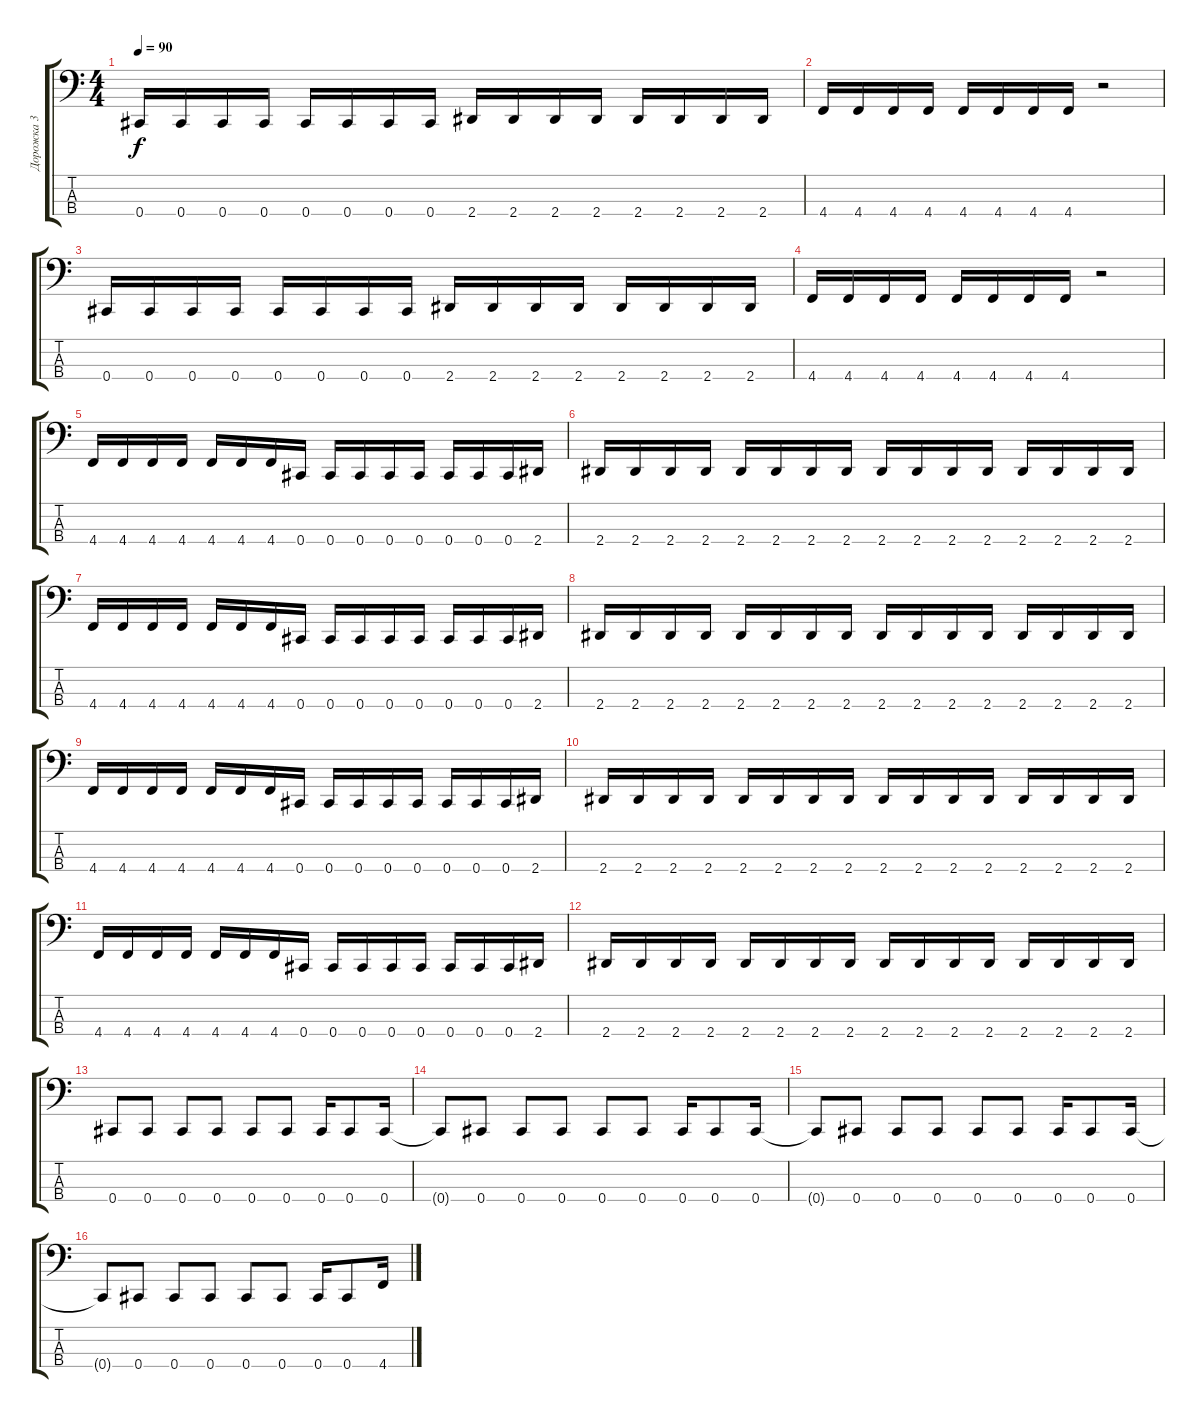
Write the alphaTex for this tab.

\track ("Дорожка 3" "Дорожка 3") {instrument electricbassfinger}
\staff {score tabs}
\tuning (Gb2 Db2 Ab1 Db1) {hide}
\ts (4 4)
\tempo 90
\clef f4
\ks c
0.4.16{dy f} 0.4.16 0.4.16 0.4.16 0.4.16 0.4.16 0.4.16 0.4.16 2.4.16 2.4.16 2.4.16 2.4.16 2.4.16 2.4.16 2.4.16 2.4.16 |
4.4.16 4.4.16 4.4.16 4.4.16 4.4.16 4.4.16 4.4.16 4.4.16 r.2 |
0.4.16 0.4.16 0.4.16 0.4.16 0.4.16 0.4.16 0.4.16 0.4.16 2.4.16 2.4.16 2.4.16 2.4.16 2.4.16 2.4.16 2.4.16 2.4.16 |
4.4.16 4.4.16 4.4.16 4.4.16 4.4.16 4.4.16 4.4.16 4.4.16 r.2 |
4.4.16 4.4.16 4.4.16 4.4.16 4.4.16 4.4.16 4.4.16 0.4.16 0.4.16 0.4.16 0.4.16 0.4.16 0.4.16 0.4.16 0.4.16 2.4.16 |
2.4.16 2.4.16 2.4.16 2.4.16 2.4.16 2.4.16 2.4.16 2.4.16 2.4.16 2.4.16 2.4.16 2.4.16 2.4.16 2.4.16 2.4.16 2.4.16 |
4.4.16 4.4.16 4.4.16 4.4.16 4.4.16 4.4.16 4.4.16 0.4.16 0.4.16 0.4.16 0.4.16 0.4.16 0.4.16 0.4.16 0.4.16 2.4.16 |
2.4.16 2.4.16 2.4.16 2.4.16 2.4.16 2.4.16 2.4.16 2.4.16 2.4.16 2.4.16 2.4.16 2.4.16 2.4.16 2.4.16 2.4.16 2.4.16 |
4.4.16 4.4.16 4.4.16 4.4.16 4.4.16 4.4.16 4.4.16 0.4.16 0.4.16 0.4.16 0.4.16 0.4.16 0.4.16 0.4.16 0.4.16 2.4.16 |
2.4.16 2.4.16 2.4.16 2.4.16 2.4.16 2.4.16 2.4.16 2.4.16 2.4.16 2.4.16 2.4.16 2.4.16 2.4.16 2.4.16 2.4.16 2.4.16 |
4.4.16 4.4.16 4.4.16 4.4.16 4.4.16 4.4.16 4.4.16 0.4.16 0.4.16 0.4.16 0.4.16 0.4.16 0.4.16 0.4.16 0.4.16 2.4.16 |
2.4.16 2.4.16 2.4.16 2.4.16 2.4.16 2.4.16 2.4.16 2.4.16 2.4.16 2.4.16 2.4.16 2.4.16 2.4.16 2.4.16 2.4.16 2.4.16 |
0.4.8 0.4.8 0.4.8 0.4.8 0.4.8 0.4.8 0.4.16 0.4.8 0.4.16 |
0.4{t}.8 0.4.8 0.4.8 0.4.8 0.4.8 0.4.8 0.4.16 0.4.8 0.4.16 |
0.4{t}.8 0.4.8 0.4.8 0.4.8 0.4.8 0.4.8 0.4.16 0.4.8 0.4.16 |
0.4{t}.8 0.4.8 0.4.8 0.4.8 0.4.8 0.4.8 0.4.16 0.4.8 4.4.16
